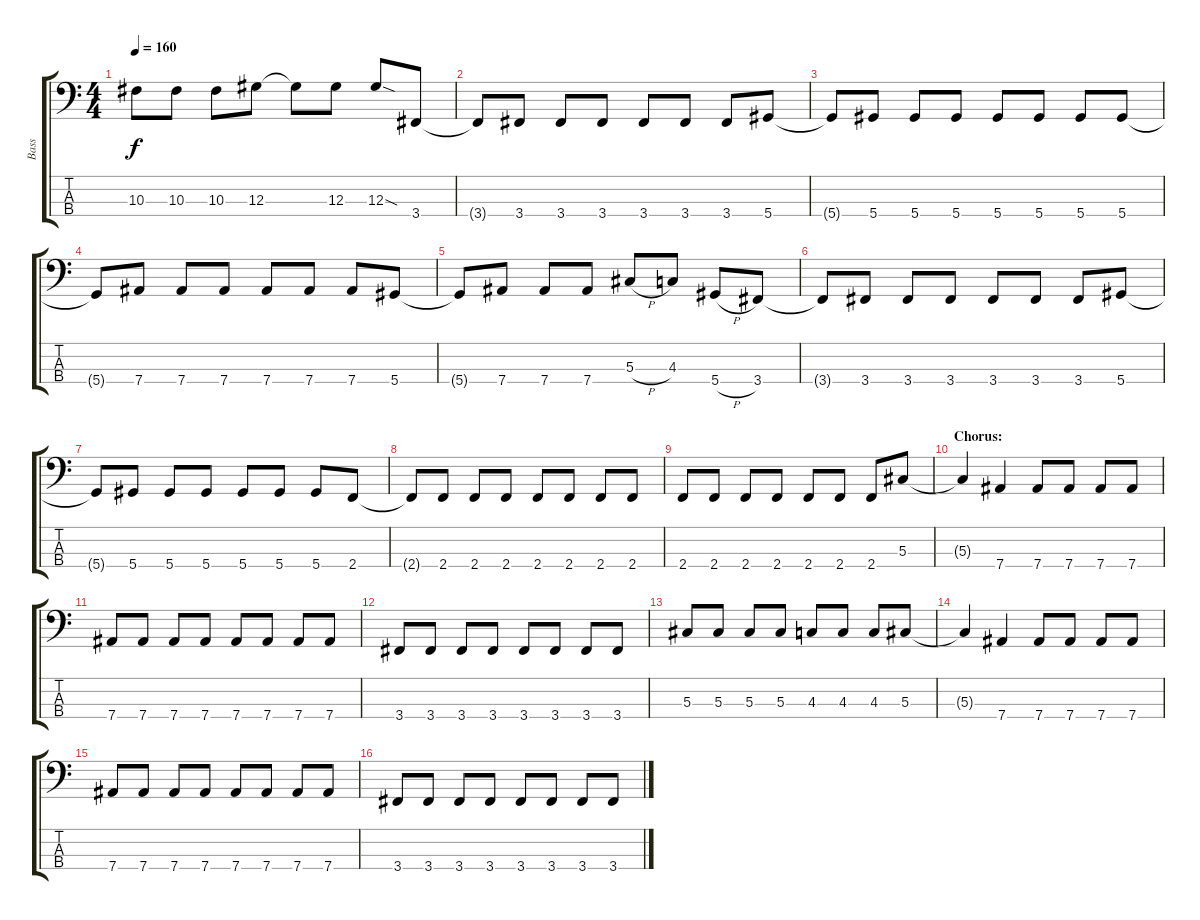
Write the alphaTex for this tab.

\track ("Bass" "Bass") {instrument electricbassfinger}
\staff {score tabs}
\tuning (Gb2 Db2 Ab1 Eb1) {hide}
\ts (4 4)
\tempo 160
\clef f4
\ks c
10.3{t}.8{dy f} 10.3.8 10.3.8 12.3.8 12.3{t}.8 12.3.8 12.3{sod}.8 3.4.8 |
3.4{t}.8 3.4.8 3.4.8 3.4.8 3.4.8 3.4.8 3.4.8 5.4.8 |
5.4{t}.8 5.4.8 5.4.8 5.4.8 5.4.8 5.4.8 5.4.8 5.4.8 |
5.4{t}.8 7.4.8 7.4.8 7.4.8 7.4.8 7.4.8 7.4.8 5.4.8 |
5.4{t}.8 7.4.8 7.4.8 7.4.8 5.3{h}.8 4.3.8 5.4{h}.8 3.4.8 |
3.4{t}.8 3.4.8 3.4.8 3.4.8 3.4.8 3.4.8 3.4.8 5.4.8 |
5.4{t}.8 5.4.8 5.4.8 5.4.8 5.4.8 5.4.8 5.4.8 2.4.8 |
2.4{t}.8 2.4.8 2.4.8 2.4.8 2.4.8 2.4.8 2.4.8 2.4.8 |
2.4.8 2.4.8 2.4.8 2.4.8 2.4.8 2.4.8 2.4.8 5.3.8 |
\section ("" "Chorus:")
5.3{t}.4 7.4.4 7.4.8 7.4.8 7.4.8 7.4.8 |
7.4.8 7.4.8 7.4.8 7.4.8 7.4.8 7.4.8 7.4.8 7.4.8 |
3.4.8 3.4.8 3.4.8 3.4.8 3.4.8 3.4.8 3.4.8 3.4.8 |
5.3.8 5.3.8 5.3.8 5.3.8 4.3.8 4.3.8 4.3.8 5.3.8 |
5.3{t}.4 7.4.4 7.4.8 7.4.8 7.4.8 7.4.8 |
7.4.8 7.4.8 7.4.8 7.4.8 7.4.8 7.4.8 7.4.8 7.4.8 |
3.4.8 3.4.8 3.4.8 3.4.8 3.4.8 3.4.8 3.4.8 3.4.8
